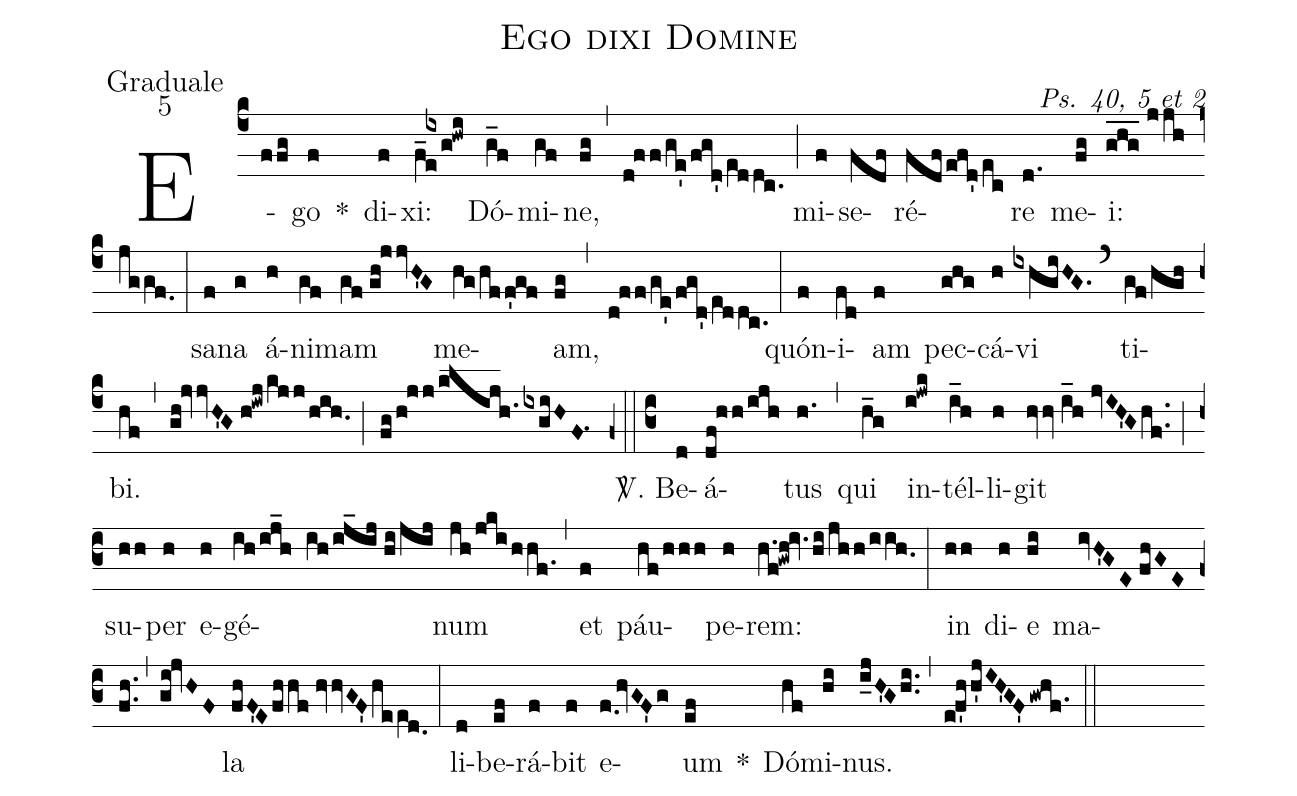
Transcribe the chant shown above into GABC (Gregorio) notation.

name:Ego dixi Domine;
office-part:Graduale;
mode:5;
commentary:Ps. 40, 5 et 2;
%%
(c4) E(ffg)go(f) *() di(f)xi:(fV_{ix}e/g!hwi) Dó(g_f)mi(gf)ne,(fg) (,) (d!ff/ge'/fgd'/e[ll:1]ddc.) (;) mi(f)se(fdf)ré(fdf/efd'/ec)re(d.) me(fg)i:(ghg___//jjh/jggf.0) (:)
sa(f)na(g) á(h)ni(gf)mam(gf//gh!jjvH'G) me(hg/hff'gf)am,(fg) (,) (d!ff/ge'/fgd'/e[ll:1]ddc.) (:)
quón(f)i(fd)am(f) pec(ghg)cá(h)vi(ixhgiHG.) (`) ti(gf/hgh)bi.(hf) (,) (gh!jvvH'G//h!iwj/kjj/hih.) (;) (fg/h!jj/klijh.ixgiHF.1) (z0::c3)
<sp>V/</sp>. Be(d)á(df!hh/ijh)tus(h.) (,) qui(h_g) in(i!jwk)tél(i_h)li(h)git(hvv//i_h//jvIH'Ghf..) (;) su(hh)per(h) e(h)gé(ih/ij_h ih/ij_ij//hi/jij)num(jh/jkihhf.) (,) et(f) páu(hf/hhh)pe(h)rem:(h.f!gwh!iv.hi/jhh/iih.0) (:)
in(hh) di(h)e(hi) ma(ivH'GE//fhGEfh..,gi!jvHF)la(fhF'Efhhf//hvvGF'hee[ll:1]d.0) (:)
li(d)be(ef)rá(f)bit(f) e(f.0/[-0.5]hvGF'g)um(ef) *() Dó(hf)mi(hi)nus.(i_jH'Ghi..) (,) (ef'hh'jIH'GF'gwhf.1) (::)
